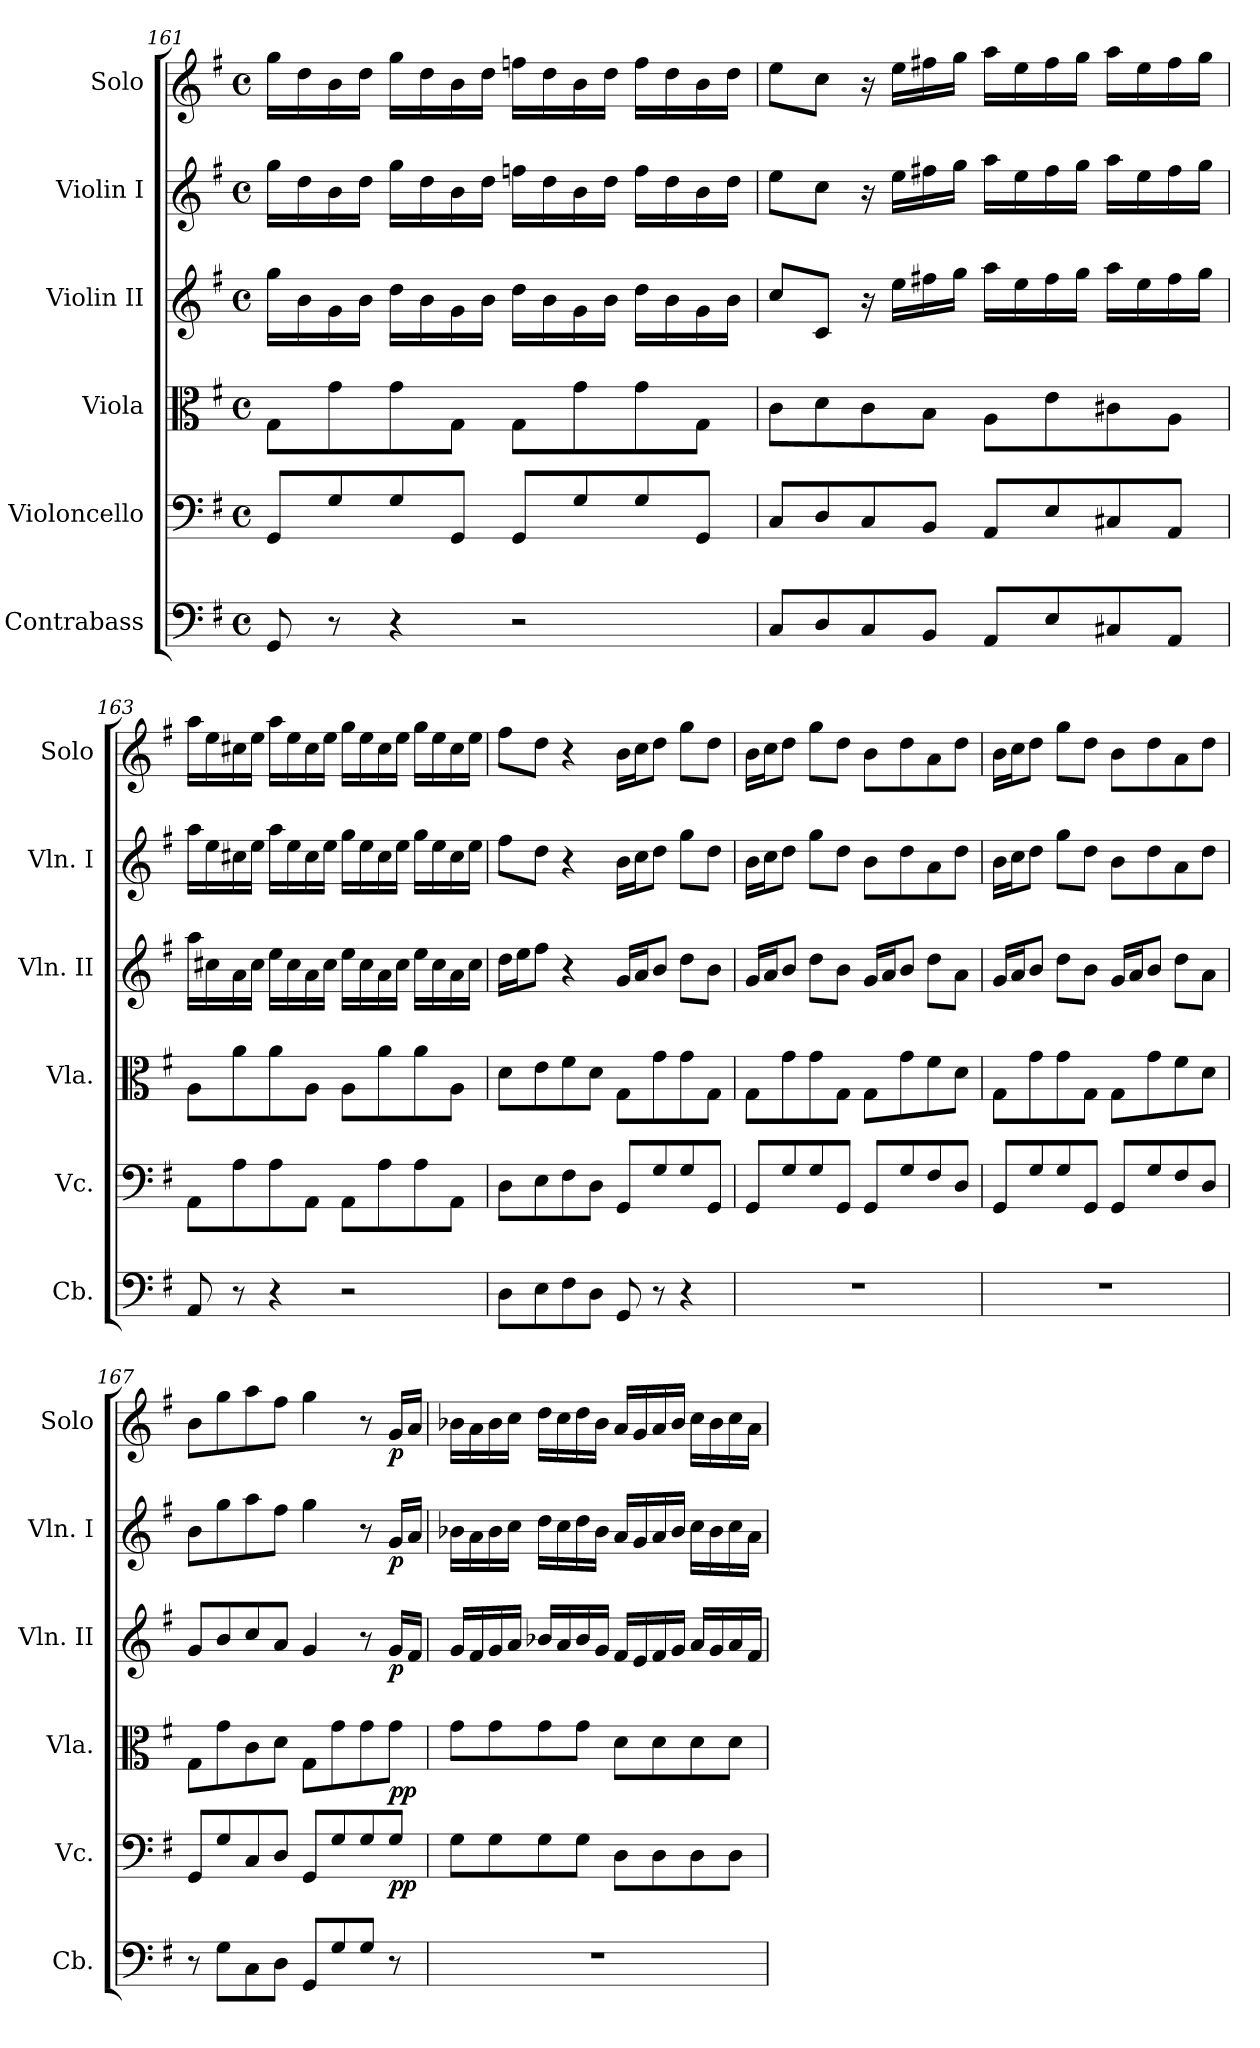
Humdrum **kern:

**kern	**kern	**dynam	**kern	**dynam	**kern	**dynam	**kern	**dynam	**kern	**dynam
*part6	*part5	*part5	*part4	*part4	*part3	*part3	*part2	*part2	*part1	*part1
*staff6	*staff5	*staff5	*staff4	*staff4	*staff3	*staff3	*staff2	*staff2	*staff1	*staff1
*I"Contrabass	*I"Violoncello	*	*I"Viola	*	*I"Violin II	*	*I"Violin I	*	*I"Solo	*
*I'Cb.	*I'Vc.	*	*I'Vla.	*	*I'Vln. II	*	*I'Vln. I	*	*I'Solo	*
!!LO:PB:g=z
*clefF4	*clefF4	*	*clefC3	*	*clefG2	*	*clefG2	*	*clefG2	*
*ITrd7c12	*	*	*	*	*	*	*	*	*	*
*k[f#]	*k[f#]	*	*k[f#]	*	*k[f#]	*	*k[f#]	*	*k[f#]	*
*M4/4	*M4/4	*	*M4/4	*	*M4/4	*	*M4/4	*	*M4/4	*
*met(c)	*met(c)	*	*met(c)	*	*met(c)	*	*met(c)	*	*met(c)	*
=161	=161	=161	=161	=161	=161	=161	=161	=161	=161	=161
8GGG/	8GG/L	.	8G\L	.	16gg\LL	.	16gg\LL	.	16gg\LL	.
.	.	.	.	.	16b\	.	16dd\	.	16dd\	.
8r	8G/	.	8g\	.	16g\	.	16b\	.	16b\	.
.	.	.	.	.	16b\JJ	.	16dd\JJ	.	16dd\JJ	.
4r	8G/	.	8g\	.	16dd\LL	.	16gg\LL	.	16gg\LL	.
.	.	.	.	.	16b\	.	16dd\	.	16dd\	.
.	8GG/J	.	8G\J	.	16g\	.	16b\	.	16b\	.
.	.	.	.	.	16b\JJ	.	16dd\JJ	.	16dd\JJ	.
2r	8GG/L	.	8G\L	.	16dd\LL	.	16ffn\LL	.	16ffn\LL	.
.	.	.	.	.	16b\	.	16dd\	.	16dd\	.
.	8G/	.	8g\	.	16g\	.	16b\	.	16b\	.
.	.	.	.	.	16b\JJ	.	16dd\JJ	.	16dd\JJ	.
.	8G/	.	8g\	.	16dd\LL	.	16ff\LL	.	16ff\LL	.
.	.	.	.	.	16b\	.	16dd\	.	16dd\	.
.	8GG/J	.	8G\J	.	16g\	.	16b\	.	16b\	.
.	.	.	.	.	16b\JJ	.	16dd\JJ	.	16dd\JJ	.
=162	=162	=162	=162	=162	=162	=162	=162	=162	=162	=162
8CC/L	8C/L	.	8c\L	.	8cc/L	.	8ee\L	.	8ee\L	.
8DD/	8D/	.	8d\	.	8c/J	.	8cc\J	.	8cc\J	.
8CC/	8C/	.	8c\	.	16r	.	16r	.	16r	.
.	.	.	.	.	16ee\LL	.	16ee\LL	.	16ee\LL	.
8BBB/J	8BB/J	.	8B\J	.	16ff#X\	.	16ff#X\	.	16ff#X\	.
.	.	.	.	.	16gg\JJ	.	16gg\JJ	.	16gg\JJ	.
8AAA/L	8AA/L	.	8A\L	.	16aa\LL	.	16aa\LL	.	16aa\LL	.
.	.	.	.	.	16ee\	.	16ee\	.	16ee\	.
8EE/	8E/	.	8e\	.	16ff#\	.	16ff#\	.	16ff#\	.
.	.	.	.	.	16gg\JJ	.	16gg\JJ	.	16gg\JJ	.
8CC#X/	8C#X/	.	8c#X\	.	16aa\LL	.	16aa\LL	.	16aa\LL	.
.	.	.	.	.	16ee\	.	16ee\	.	16ee\	.
8AAA/J	8AA/J	.	8A\J	.	16ff#\	.	16ff#\	.	16ff#\	.
.	.	.	.	.	16gg\JJ	.	16gg\JJ	.	16gg\JJ	.
!!LO:PB:g=z
=163	=163	=163	=163	=163	=163	=163	=163	=163	=163	=163
8AAA/	8AA\L	.	8A\L	.	16aa\LL	.	16aa\LL	.	16aa\LL	.
.	.	.	.	.	16cc#X\	.	16ee\	.	16ee\	.
8r	8A\	.	8a\	.	16a\	.	16cc#X\	.	16cc#X\	.
.	.	.	.	.	16cc#\JJ	.	16ee\JJ	.	16ee\JJ	.
4r	8A\	.	8a\	.	16ee\LL	.	16aa\LL	.	16aa\LL	.
.	.	.	.	.	16cc#\	.	16ee\	.	16ee\	.
.	8AA\J	.	8A\J	.	16a\	.	16cc#\	.	16cc#\	.
.	.	.	.	.	16cc#\JJ	.	16ee\JJ	.	16ee\JJ	.
2r	8AA\L	.	8A\L	.	16ee\LL	.	16gg\LL	.	16gg\LL	.
.	.	.	.	.	16cc#\	.	16ee\	.	16ee\	.
.	8A\	.	8a\	.	16a\	.	16cc#\	.	16cc#\	.
.	.	.	.	.	16cc#\JJ	.	16ee\JJ	.	16ee\JJ	.
.	8A\	.	8a\	.	16ee\LL	.	16gg\LL	.	16gg\LL	.
.	.	.	.	.	16cc#\	.	16ee\	.	16ee\	.
.	8AA\J	.	8A\J	.	16a\	.	16cc#\	.	16cc#\	.
.	.	.	.	.	16cc#\JJ	.	16ee\JJ	.	16ee\JJ	.
=164	=164	=164	=164	=164	=164	=164	=164	=164	=164	=164
8DD\L	8D\L	.	8d\L	.	16dd\LL	.	8ff#\L	.	8ff#\L	.
.	.	.	.	.	16ee\J	.	.	.	.	.
8EE\	8E\	.	8e\	.	8ff#\J	.	8dd\J	.	8dd\J	.
8FF#\	8F#\	.	8f#\	.	4r	.	4r	.	4r	.
8DD\J	8D\J	.	8d\J	.	.	.	.	.	.	.
8GGG/	8GG/L	.	8G\L	.	16g/LL	.	16b\LL	.	16b\LL	.
.	.	.	.	.	16a/J	.	16cc\J	.	16cc\J	.
8r	8G/	.	8g\	.	8b/J	.	8dd\J	.	8dd\J	.
4r	8G/	.	8g\	.	8dd\L	.	8gg\L	.	8gg\L	.
.	8GG/J	.	8G\J	.	8b\J	.	8dd\J	.	8dd\J	.
=165	=165	=165	=165	=165	=165	=165	=165	=165	=165	=165
1r	8GG/L	.	8G\L	.	16g/LL	.	16b\LL	.	16b\LL	.
.	.	.	.	.	16a/J	.	16cc\J	.	16cc\J	.
.	8G/	.	8g\	.	8b/J	.	8dd\J	.	8dd\J	.
.	8G/	.	8g\	.	8dd\L	.	8gg\L	.	8gg\L	.
.	8GG/J	.	8G\J	.	8b\J	.	8dd\J	.	8dd\J	.
.	8GG/L	.	8G\L	.	16g/LL	.	8b\L	.	8b\L	.
.	.	.	.	.	16a/J	.	.	.	.	.
.	8G/	.	8g\	.	8b/J	.	8dd\	.	8dd\	.
.	8F#/	.	8f#\	.	8dd\L	.	8a\	.	8a\	.
.	8D/J	.	8d\J	.	8a\J	.	8dd\J	.	8dd\J	.
!!LO:PB:g=z
=166	=166	=166	=166	=166	=166	=166	=166	=166	=166	=166
1r	8GG/L	.	8G\L	.	16g/LL	.	16b\LL	.	16b\LL	.
.	.	.	.	.	16a/J	.	16cc\J	.	16cc\J	.
.	8G/	.	8g\	.	8b/J	.	8dd\J	.	8dd\J	.
.	8G/	.	8g\	.	8dd\L	.	8gg\L	.	8gg\L	.
.	8GG/J	.	8G\J	.	8b\J	.	8dd\J	.	8dd\J	.
.	8GG/L	.	8G\L	.	16g/LL	.	8b\L	.	8b\L	.
.	.	.	.	.	16a/J	.	.	.	.	.
.	8G/	.	8g\	.	8b/J	.	8dd\	.	8dd\	.
.	8F#/	.	8f#\	.	8dd\L	.	8a\	.	8a\	.
.	8D/J	.	8d\J	.	8a\J	.	8dd\J	.	8dd\J	.
=167	=167	=167	=167	=167	=167	=167	=167	=167	=167	=167
8r	8GG/L	.	8G\L	.	8g/L	.	8b\L	.	8b\L	.
8GG\L	8G/	.	8g\	.	8b/	.	8gg\	.	8gg\	.
8CC\	8C/	.	8c\	.	8cc/	.	8aa\	.	8aa\	.
8DD\J	8D/J	.	8d\J	.	8a/J	.	8ff#\J	.	8ff#\J	.
8GGG/L	8GG/L	.	8G\L	.	4g/	.	4gg\	.	4gg\	.
8GG/	8G/	.	8g\	.	.	.	.	.	.	.
8GG/J	8G/	.	8g\	.	8r	.	8r	.	8r	.
!	!	!LO:DY:b	!	!LO:DY:b	!	!LO:DY:b	!	!LO:DY:b	!	!LO:DY:b
8r	8G/J	pp	8g\J	pp	16g/LL	p	16g/LL	p	16g/LL	p
.	.	.	.	.	16f#/JJ	.	16a/JJ	.	16a/JJ	.
=168	=168	=168	=168	=168	=168	=168	=168	=168	=168	=168
1r	8G\L	.	8g\L	.	16g/LL	.	16b-X\LL	.	16b-X\LL	.
.	.	.	.	.	16f#/	.	16a\	.	16a\	.
.	8G\	.	8g\	.	16g/	.	16b-\	.	16b-\	.
.	.	.	.	.	16a/JJ	.	16cc\JJ	.	16cc\JJ	.
.	8G\	.	8g\	.	16b-X/LL	.	16dd\LL	.	16dd\LL	.
.	.	.	.	.	16a/	.	16cc\	.	16cc\	.
.	8G\J	.	8g\J	.	16b-/	.	16dd\	.	16dd\	.
.	.	.	.	.	16g/JJ	.	16b-\JJ	.	16b-\JJ	.
.	8D\L	.	8d\L	.	16f#/LL	.	16a/LL	.	16a/LL	.
.	.	.	.	.	16e/	.	16g/	.	16g/	.
.	8D\	.	8d\	.	16f#/	.	16a/	.	16a/	.
.	.	.	.	.	16g/JJ	.	16b-/JJ	.	16b-/JJ	.
.	8D\	.	8d\	.	16a/LL	.	16cc\LL	.	16cc\LL	.
.	.	.	.	.	16g/	.	16b-\	.	16b-\	.
.	8D\J	.	8d\J	.	16a/	.	16cc\	.	16cc\	.
.	.	.	.	.	16f#/JJ	.	16a\JJ	.	16a\JJ	.
=	=	=	=	=	=	=	=	=	=	=
*-	*-	*-	*-	*-	*-	*-	*-	*-	*-	*-
